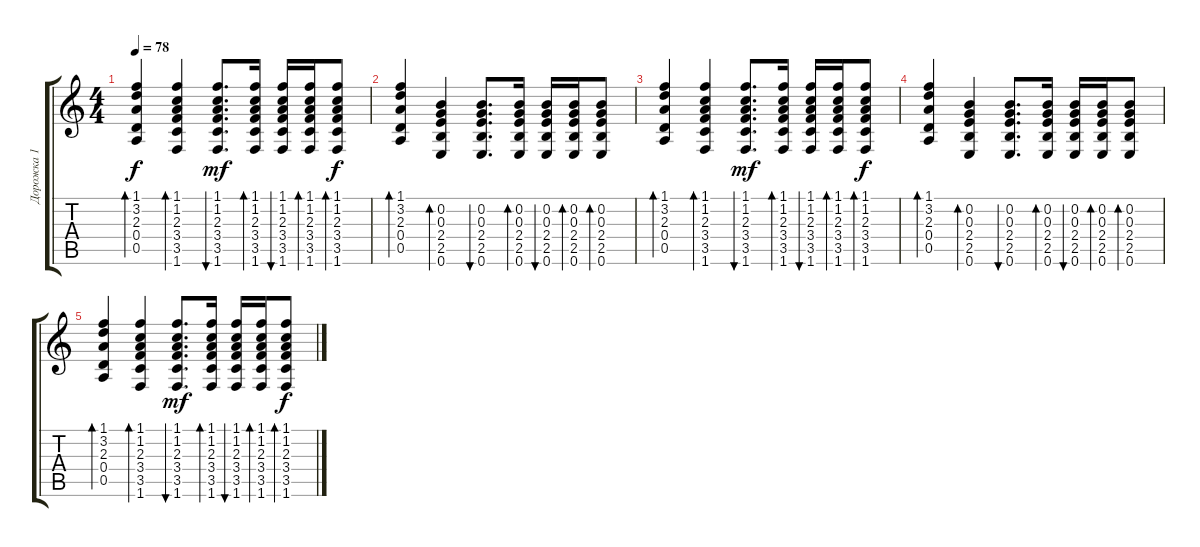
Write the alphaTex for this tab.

\track ("Дорожка 1" "Дорожка 1") {instrument acousticguitarsteel}
\staff {score tabs}
\tuning (E4 B3 G3 D3 A2 E2) {hide}
\ts (4 4)
\tempo 78
\clef g2
\ks c
(1.1 3.2 2.3 0.4 0.5).4{bd 30 dy f volume 4} (1.1 1.2 2.3 3.4 3.5 1.6).4{bd 30} (1.1 1.2 2.3 3.4 3.5 1.6).8{d bu 30 dy mf} (1.1 1.2 2.3 3.4 3.5 1.6).16{bd 30} (1.1 1.2 2.3 3.4 3.5 1.6).16{bu 30} (1.1 1.2 2.3 3.4 3.5 1.6).16{bd 30} (1.1 1.2 2.3 3.4 3.5 1.6).8{bd 30 dy f} |
(1.1 3.2 2.3 0.4 0.5).4{bd 30 volume 3} (0.2 0.3 2.4 2.5 0.6).4{bd 30} (0.2 0.3 2.4 2.5 0.6).8{d bu 30} (0.2 0.3 2.4 2.5 0.6).16{bd 30} (0.2 0.3 2.4 2.5 0.6).16{bu 30} (0.2 0.3 2.4 2.5 0.6).16{bd 30} (0.2 0.3 2.4 2.5 0.6).8{bd 30} |
(1.1 3.2 2.3 0.4 0.5).4{bd 30 volume 2} (1.1 1.2 2.3 3.4 3.5 1.6).4{bd 30} (1.1 1.2 2.3 3.4 3.5 1.6).8{d bu 30 dy mf} (1.1 1.2 2.3 3.4 3.5 1.6).16{bd 30} (1.1 1.2 2.3 3.4 3.5 1.6).16{bu 30} (1.1 1.2 2.3 3.4 3.5 1.6).16{bd 30} (1.1 1.2 2.3 3.4 3.5 1.6).8{bd 30 dy f} |
(1.1 3.2 2.3 0.4 0.5).4{bd 30 volume 1} (0.2 0.3 2.4 2.5 0.6).4{bd 30} (0.2 0.3 2.4 2.5 0.6).8{d bu 30} (0.2 0.3 2.4 2.5 0.6).16{bd 30} (0.2 0.3 2.4 2.5 0.6).16{bu 30} (0.2 0.3 2.4 2.5 0.6).16{bd 30} (0.2 0.3 2.4 2.5 0.6).8{bd 30} |
(1.1 3.2 2.3 0.4 0.5).4{bd 30 volume 0} (1.1 1.2 2.3 3.4 3.5 1.6).4{bd 30} (1.1 1.2 2.3 3.4 3.5 1.6).8{d bu 30 dy mf} (1.1 1.2 2.3 3.4 3.5 1.6).16{bd 30} (1.1 1.2 2.3 3.4 3.5 1.6).16{bu 30} (1.1 1.2 2.3 3.4 3.5 1.6).16{bd 30} (1.1 1.2 2.3 3.4 3.5 1.6).8{bd 30 dy f}
